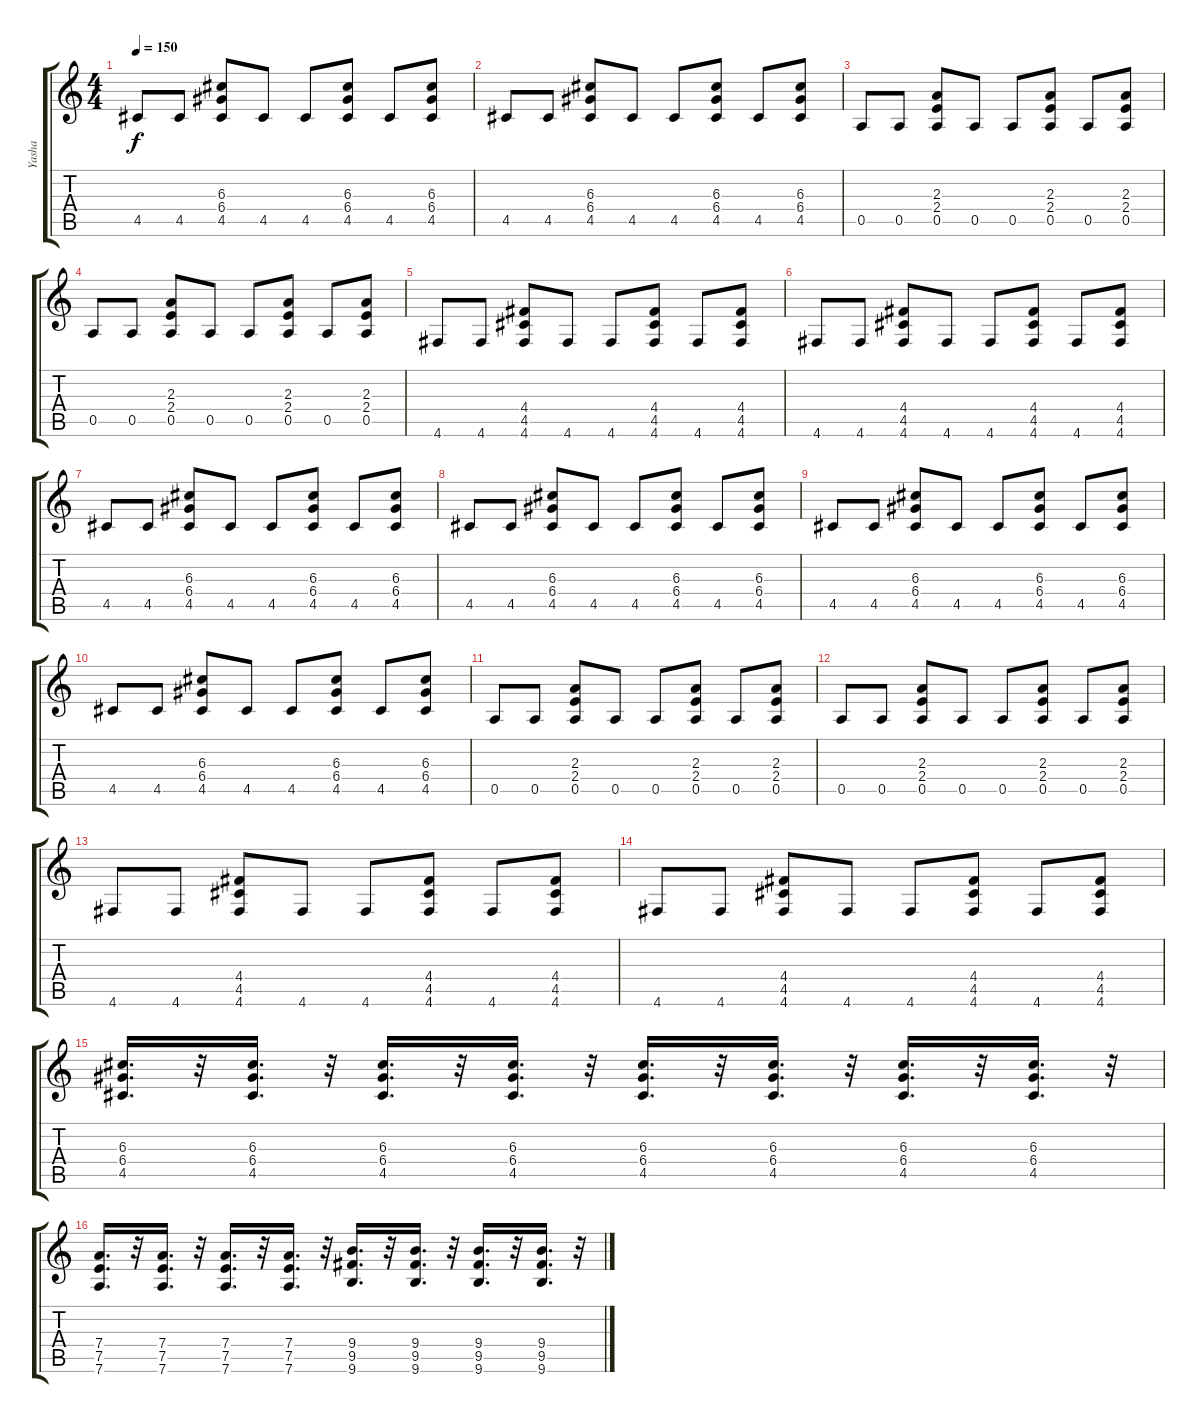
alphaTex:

\track ("Yasha" "Yasha") {instrument overdrivenguitar}
\staff {score tabs}
\tuning (E4 B3 G3 D3 A2 D2) {hide}
\ts (4 4)
\tempo 150
\clef g2
\ks c
4.5.8{dy f} 4.5.8 (6.3 6.4 4.5).8 4.5.8 4.5.8 (6.3 6.4 4.5).8 4.5.8 (6.3 6.4 4.5).8 |
4.5.8 4.5.8 (6.3 6.4 4.5).8 4.5.8 4.5.8 (6.3 6.4 4.5).8 4.5.8 (6.3 6.4 4.5).8 |
0.5.8 0.5.8 (2.3 2.4 0.5).8 0.5.8 0.5.8 (2.3 2.4 0.5).8 0.5.8 (2.3 2.4 0.5).8 |
0.5.8 0.5.8 (2.3 2.4 0.5).8 0.5.8 0.5.8 (2.3 2.4 0.5).8 0.5.8 (2.3 2.4 0.5).8 |
4.6.8 4.6.8 (4.4 4.5 4.6).8 4.6.8 4.6.8 (4.4 4.5 4.6).8 4.6.8 (4.4 4.5 4.6).8 |
4.6.8 4.6.8 (4.4 4.5 4.6).8 4.6.8 4.6.8 (4.4 4.5 4.6).8 4.6.8 (4.4 4.5 4.6).8 |
4.5.8 4.5.8 (6.3 6.4 4.5).8 4.5.8 4.5.8 (6.3 6.4 4.5).8 4.5.8 (6.3 6.4 4.5).8 |
4.5.8 4.5.8 (6.3 6.4 4.5).8 4.5.8 4.5.8 (6.3 6.4 4.5).8 4.5.8 (6.3 6.4 4.5).8 |
4.5.8 4.5.8 (6.3 6.4 4.5).8 4.5.8 4.5.8 (6.3 6.4 4.5).8 4.5.8 (6.3 6.4 4.5).8 |
4.5.8 4.5.8 (6.3 6.4 4.5).8 4.5.8 4.5.8 (6.3 6.4 4.5).8 4.5.8 (6.3 6.4 4.5).8 |
0.5.8 0.5.8 (2.3 2.4 0.5).8 0.5.8 0.5.8 (2.3 2.4 0.5).8 0.5.8 (2.3 2.4 0.5).8 |
0.5.8 0.5.8 (2.3 2.4 0.5).8 0.5.8 0.5.8 (2.3 2.4 0.5).8 0.5.8 (2.3 2.4 0.5).8 |
4.6.8 4.6.8 (4.4 4.5 4.6).8 4.6.8 4.6.8 (4.4 4.5 4.6).8 4.6.8 (4.4 4.5 4.6).8 |
4.6.8 4.6.8 (4.4 4.5 4.6).8 4.6.8 4.6.8 (4.4 4.5 4.6).8 4.6.8 (4.4 4.5 4.6).8 |
(6.3 6.4 4.5).16{d} r.32 (6.3 6.4 4.5).16{d} r.32 (6.3 6.4 4.5).16{d} r.32 (6.3 6.4 4.5).16{d} r.32 (6.3 6.4 4.5).16{d} r.32 (6.3 6.4 4.5).16{d} r.32 (6.3 6.4 4.5).16{d} r.32 (6.3 6.4 4.5).16{d} r.32 |
(7.4 7.5 7.6).16{d} r.32 (7.4 7.5 7.6).16{d} r.32 (7.4 7.5 7.6).16{d} r.32 (7.4 7.5 7.6).16{d} r.32 (9.4 9.5 9.6).16{d} r.32 (9.4 9.5 9.6).16{d} r.32 (9.4 9.5 9.6).16{d} r.32 (9.4 9.5 9.6).16{d} r.32
